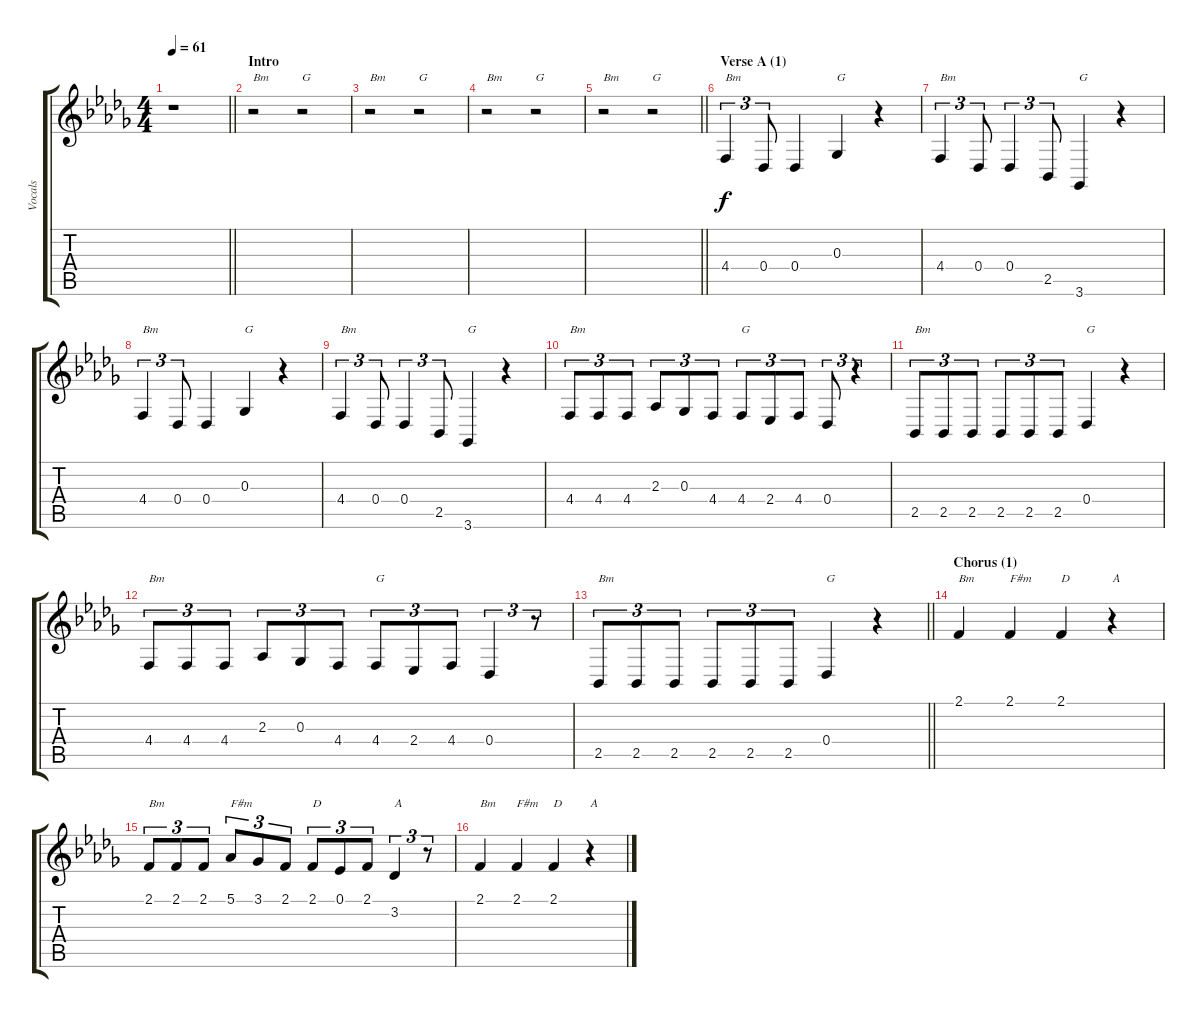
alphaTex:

\track ("Vocals" "Vocals") {instrument sopranosax}
\staff {score tabs}
\tuning (Eb4 Bb3 Gb3 Db3 Ab2 Eb2) {hide}
\ts (4 4)
\tempo 61
\clef g2
\barLineRight lightlight
\ks bbminor
r.1{dy f instrument sopranosax} |
\section ("" "Intro")
r.2{txt "Bm"} r.2{txt "G"} |
r.2{txt "Bm"} r.2{txt "G"} |
r.2{txt "Bm"} r.2{txt "G"} |
\barLineRight lightlight
r.2{txt "Bm"} r.2{txt "G"} |
\section ("" "Verse A (1)")
4.4.4{tu (3 2) txt "Bm"} 0.4.8{tu (3 2)} 0.4.4 0.3.4{txt "G"} r.4 |
4.4.4{tu (3 2) txt "Bm"} 0.4.8{tu (3 2)} 0.4.4{tu (3 2)} 2.5.8{tu (3 2)} 3.6.4{txt "G"} r.4 |
4.4.4{tu (3 2) txt "Bm"} 0.4.8{tu (3 2)} 0.4.4 0.3.4{txt "G"} r.4 |
4.4.4{tu (3 2) txt "Bm"} 0.4.8{tu (3 2)} 0.4.4{tu (3 2)} 2.5.8{tu (3 2)} 3.6.4{txt "G"} r.4 |
4.4.8{tu (3 2) txt "Bm"} 4.4.8{tu (3 2)} 4.4.8{tu (3 2)} 2.3.8{tu (3 2)} 0.3.8{tu (3 2)} 4.4.8{tu (3 2)} 4.4.8{tu (3 2) txt "G"} 2.4.8{tu (3 2)} 4.4.8{tu (3 2)} 0.4.8{tu (3 2)} r.4{tu (3 2)} |
2.5.8{tu (3 2) txt "Bm"} 2.5.8{tu (3 2)} 2.5.8{tu (3 2)} 2.5.8{tu (3 2)} 2.5.8{tu (3 2)} 2.5.8{tu (3 2)} 0.4.4{txt "G"} r.4 |
4.4.8{tu (3 2) txt "Bm"} 4.4.8{tu (3 2)} 4.4.8{tu (3 2)} 2.3.8{tu (3 2)} 0.3.8{tu (3 2)} 4.4.8{tu (3 2)} 4.4.8{tu (3 2) txt "G"} 2.4.8{tu (3 2)} 4.4.8{tu (3 2)} 0.4.4{tu (3 2)} r.8{tu (3 2)} |
\barLineRight lightlight
2.5.8{tu (3 2) txt "Bm"} 2.5.8{tu (3 2)} 2.5.8{tu (3 2)} 2.5.8{tu (3 2)} 2.5.8{tu (3 2)} 2.5.8{tu (3 2)} 0.4.4{txt "G"} r.4 |
\section ("" "Chorus (1)")
2.1.4{txt "Bm"} 2.1.4{txt "F#m"} 2.1.4{txt "D"} r.4{txt "A"} |
2.1.8{tu (3 2) txt "Bm"} 2.1.8{tu (3 2)} 2.1.8{tu (3 2)} 5.1.8{tu (3 2) txt "F#m"} 3.1.8{tu (3 2)} 2.1.8{tu (3 2)} 2.1.8{tu (3 2) txt "D"} 0.1.8{tu (3 2)} 2.1.8{tu (3 2)} 3.2.4{tu (3 2) txt "A"} r.8{tu (3 2)} |
2.1.4{txt "Bm"} 2.1.4{txt "F#m"} 2.1.4{txt "D"} r.4{txt "A"}
